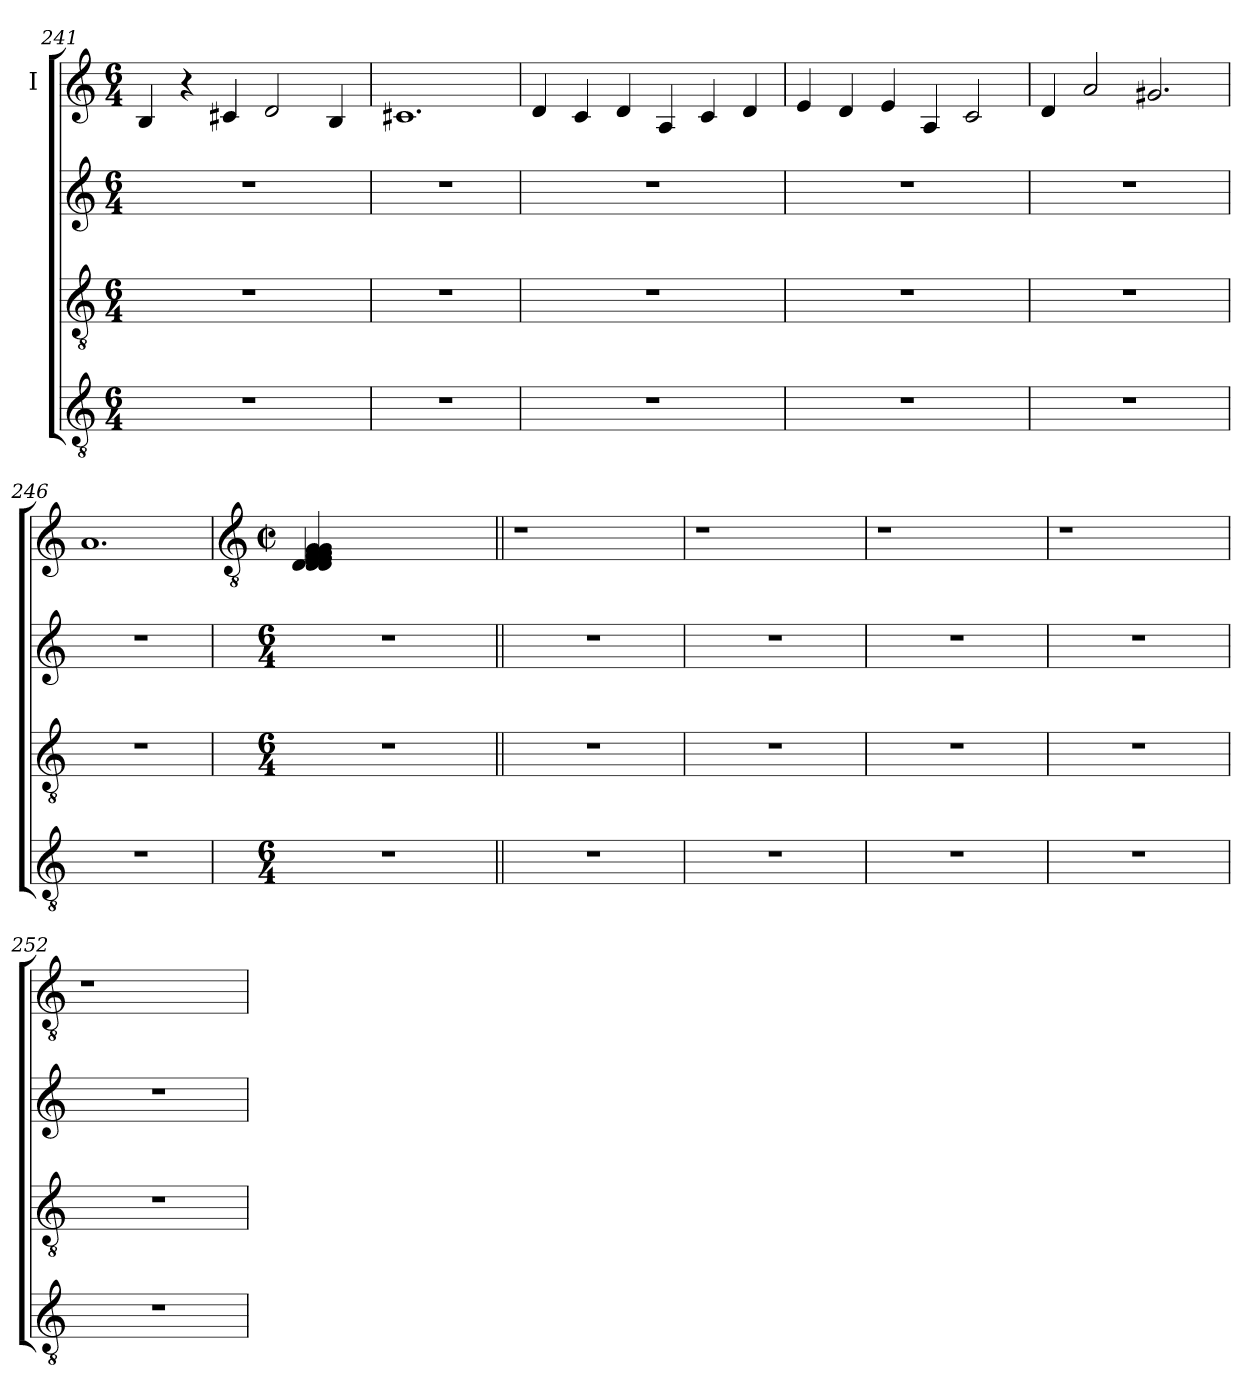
**kern	**kern	**kern	**kern
*part4	*part3	*part2	*part1
*staff4	*staff3	*staff2	*staff1
*	*	*	*I"I
*clefGv2	*clefGv2	*clefG2	*clefG2
*k[]	*k[]	*k[]	*k[]
*C:	*C:	*C:	*C:
*M6/4	*M6/4	*M6/4	*M6/4
=241	=241	=241	=241
1.r	1.r	1.r	4B/
.	.	.	4r
.	.	.	4c#/
.	.	.	2d/
.	.	.	4B/
=242	=242	=242	=242
1.r	1.r	1.r	1.c#
!!LO:LB:g=z
=243	=243	=243	=243
1.r	1.r	1.r	4d/
.	.	.	4c/
.	.	.	4d/
.	.	.	4A/
.	.	.	4c/
.	.	.	4d/
=244	=244	=244	=244
1.r	1.r	1.r	4e/
.	.	.	4d/
.	.	.	4e/
.	.	.	4A/
.	.	.	2c/
=245	=245	=245	=245
1.r	1.r	1.r	4d/
.	.	.	2a/
.	.	.	2.g#/
=246	=246	=246	=246
1.r	1.r	1.r	1.a
!!LO:PB:g=z
=247!	=247!	=247!	=247!
*	*	*	*clefGv2
*M6/4	*M6/4	*M6/4	*M2/2
*	*	*	*met(c|)
!	!	!	!LO:N:n=1:head=solid
!	!	!	!LO:N:n=2:head=solid
!	!	!	!LO:N:n=3:head=solid
!	!	!	!LO:N:n=4:head=solid
!	!	!	!LO:N:n=5:head=solid
!	!	!	!LO:N:n=6:head=solid
!	!	!	!LO:N:n=7:head=solid
!	!	!	!LO:N:n=8:head=solid
!	!	!	!LO:N:n=9:head=solid
!	!	!	!LO:N:n=10:head=solid
!	!	!	!LO:N:n=11:head=solid
*	*	*	*^
!	!	!	!LO:N:n=12:head=solid	!LO:N:head=solid
1.r	1.r	1.r	4D/ 4D/ 4E/ 4E/ 4E/ 4E/ 4F/ 4F/ 4F/ 4F/ 4G/ 4G/	4D/
.	.	.	1ryy	1ryy
.	.	.	4ryy	4ryy
*	*	*	*v	*v
=248||	=248||	=248||	=248||
1.r	1.r	1.r	1r
.	.	.	2ryy
=249	=249	=249	=249
1.r	1.r	1.r	1r
.	.	.	2ryy
=250	=250	=250	=250
1.r	1.r	1.r	1r
.	.	.	2ryy
=251	=251	=251	=251
1.r	1.r	1.r	1r
.	.	.	2ryy
=252	=252	=252	=252
1.r	1.r	1.r	1r
.	.	.	2ryy
=	=	=	=
*-	*-	*-	*-
